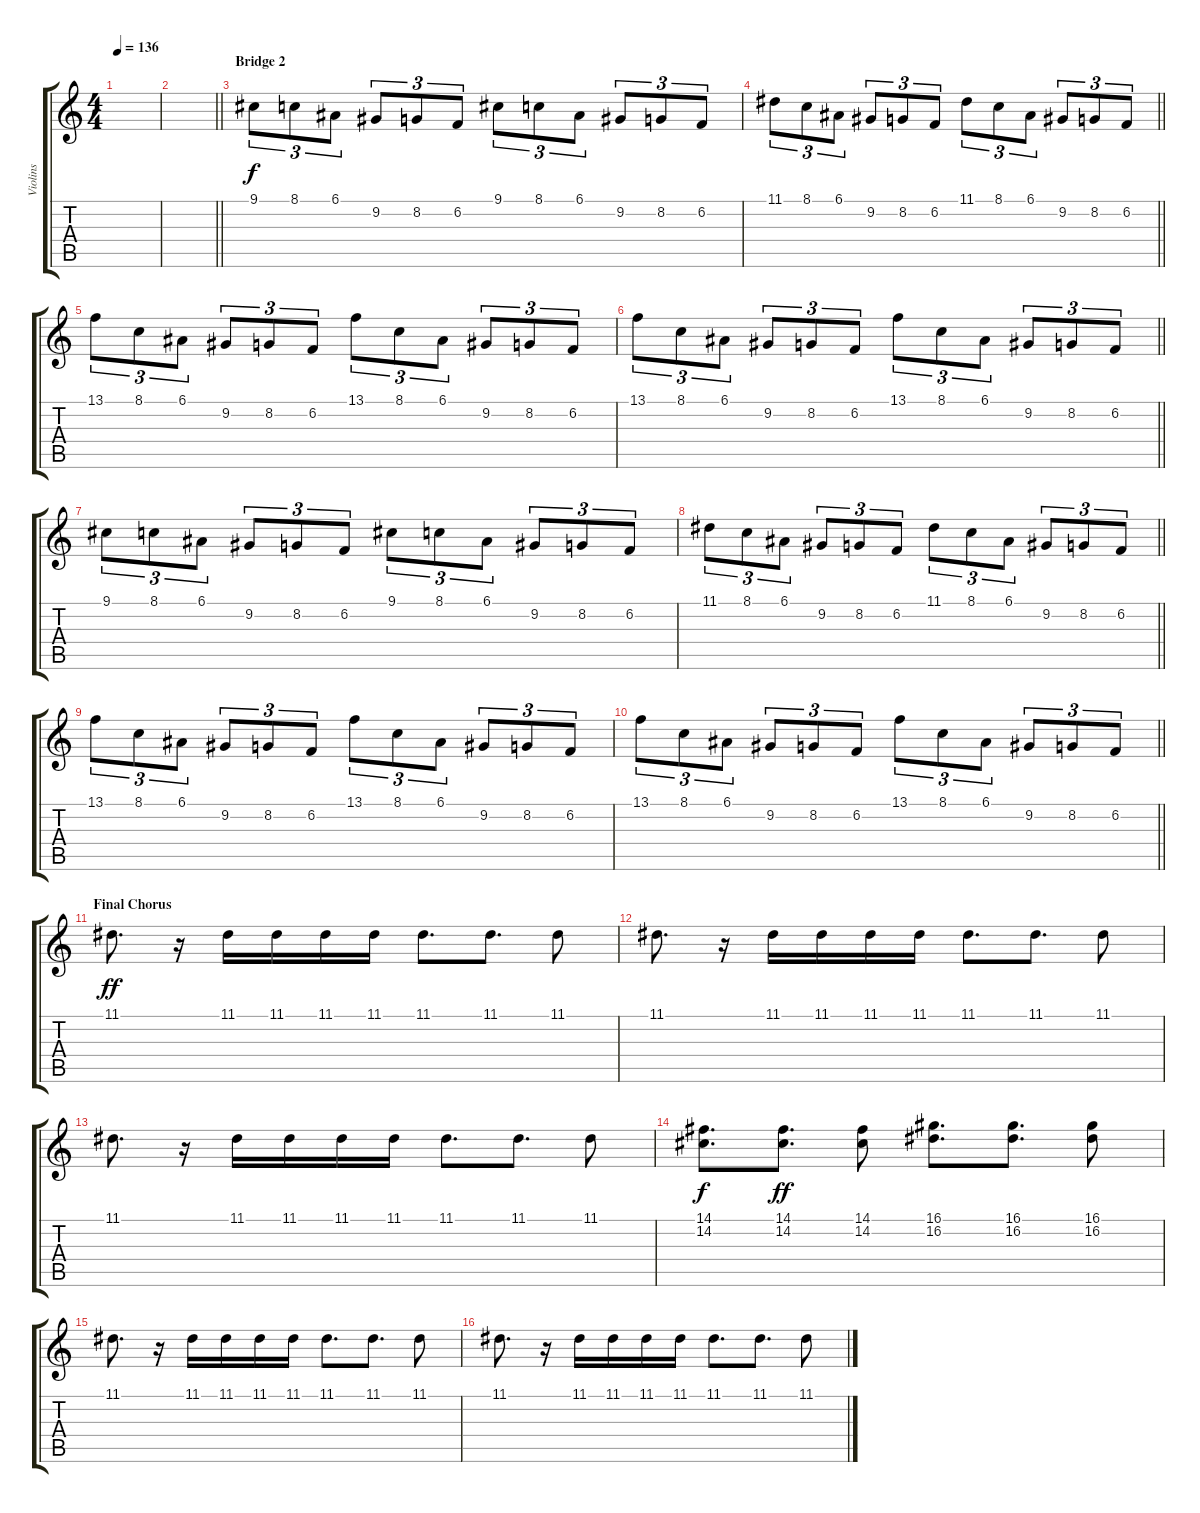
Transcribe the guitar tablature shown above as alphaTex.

\track ("Violins" "Violins") {instrument violin}
\staff {score tabs}
\tuning (E4 B3 G3 D3 A2 E2) {hide}
\ts (4 4)
\tempo 136
\clef g2
\ks c
|
\barLineRight lightlight
|
\section ("" "Bridge 2")
9.1.8{tu (3 2)} 8.1.8{tu (3 2)} 6.1.8{tu (3 2)} 9.2.8{tu (3 2)} 8.2.8{tu (3 2)} 6.2.8{tu (3 2)} 9.1.8{tu (3 2)} 8.1.8{tu (3 2)} 6.1.8{tu (3 2)} 9.2.8{tu (3 2)} 8.2.8{tu (3 2)} 6.2.8{tu (3 2)} |
\barLineRight lightlight
11.1.8{tu (3 2)} 8.1.8{tu (3 2)} 6.1.8{tu (3 2)} 9.2.8{tu (3 2)} 8.2.8{tu (3 2)} 6.2.8{tu (3 2)} 11.1.8{tu (3 2)} 8.1.8{tu (3 2)} 6.1.8{tu (3 2)} 9.2.8{tu (3 2)} 8.2.8{tu (3 2)} 6.2.8{tu (3 2)} |
13.1.8{tu (3 2)} 8.1.8{tu (3 2)} 6.1.8{tu (3 2)} 9.2.8{tu (3 2)} 8.2.8{tu (3 2)} 6.2.8{tu (3 2)} 13.1.8{tu (3 2)} 8.1.8{tu (3 2)} 6.1.8{tu (3 2)} 9.2.8{tu (3 2)} 8.2.8{tu (3 2)} 6.2.8{tu (3 2)} |
\barLineRight lightlight
13.1.8{tu (3 2)} 8.1.8{tu (3 2)} 6.1.8{tu (3 2)} 9.2.8{tu (3 2)} 8.2.8{tu (3 2)} 6.2.8{tu (3 2)} 13.1.8{tu (3 2)} 8.1.8{tu (3 2)} 6.1.8{tu (3 2)} 9.2.8{tu (3 2)} 8.2.8{tu (3 2)} 6.2.8{tu (3 2)} |
9.1.8{tu (3 2)} 8.1.8{tu (3 2)} 6.1.8{tu (3 2)} 9.2.8{tu (3 2)} 8.2.8{tu (3 2)} 6.2.8{tu (3 2)} 9.1.8{tu (3 2)} 8.1.8{tu (3 2)} 6.1.8{tu (3 2)} 9.2.8{tu (3 2)} 8.2.8{tu (3 2)} 6.2.8{tu (3 2)} |
\barLineRight lightlight
11.1.8{tu (3 2)} 8.1.8{tu (3 2)} 6.1.8{tu (3 2)} 9.2.8{tu (3 2)} 8.2.8{tu (3 2)} 6.2.8{tu (3 2)} 11.1.8{tu (3 2)} 8.1.8{tu (3 2)} 6.1.8{tu (3 2)} 9.2.8{tu (3 2)} 8.2.8{tu (3 2)} 6.2.8{tu (3 2)} |
13.1.8{tu (3 2)} 8.1.8{tu (3 2)} 6.1.8{tu (3 2)} 9.2.8{tu (3 2)} 8.2.8{tu (3 2)} 6.2.8{tu (3 2)} 13.1.8{tu (3 2)} 8.1.8{tu (3 2)} 6.1.8{tu (3 2)} 9.2.8{tu (3 2)} 8.2.8{tu (3 2)} 6.2.8{tu (3 2)} |
\barLineRight lightlight
13.1.8{tu (3 2)} 8.1.8{tu (3 2)} 6.1.8{tu (3 2)} 9.2.8{tu (3 2)} 8.2.8{tu (3 2)} 6.2.8{tu (3 2)} 13.1.8{tu (3 2)} 8.1.8{tu (3 2)} 6.1.8{tu (3 2)} 9.2.8{tu (3 2)} 8.2.8{tu (3 2)} 6.2.8{tu (3 2)} |
\section ("" "Final Chorus")
11.1.8{d dy ff} r.16 11.1.16 11.1.16 11.1.16 11.1.16 11.1.8{d} 11.1.8{d} 11.1.8 |
11.1.8{d} r.16 11.1.16 11.1.16 11.1.16 11.1.16 11.1.8{d} 11.1.8{d} 11.1.8 |
11.1.8{d} r.16 11.1.16 11.1.16 11.1.16 11.1.16 11.1.8{d} 11.1.8{d} 11.1.8 |
(14.1 14.2).8{d dy f} (14.1 14.2).8{d dy ff} (14.1 14.2).8 (16.1 16.2).8{d} (16.1 16.2).8{d} (16.1 16.2).8 |
11.1.8{d} r.16 11.1.16 11.1.16 11.1.16 11.1.16 11.1.8{d} 11.1.8{d} 11.1.8 |
11.1.8{d} r.16 11.1.16 11.1.16 11.1.16 11.1.16 11.1.8{d} 11.1.8{d} 11.1.8
